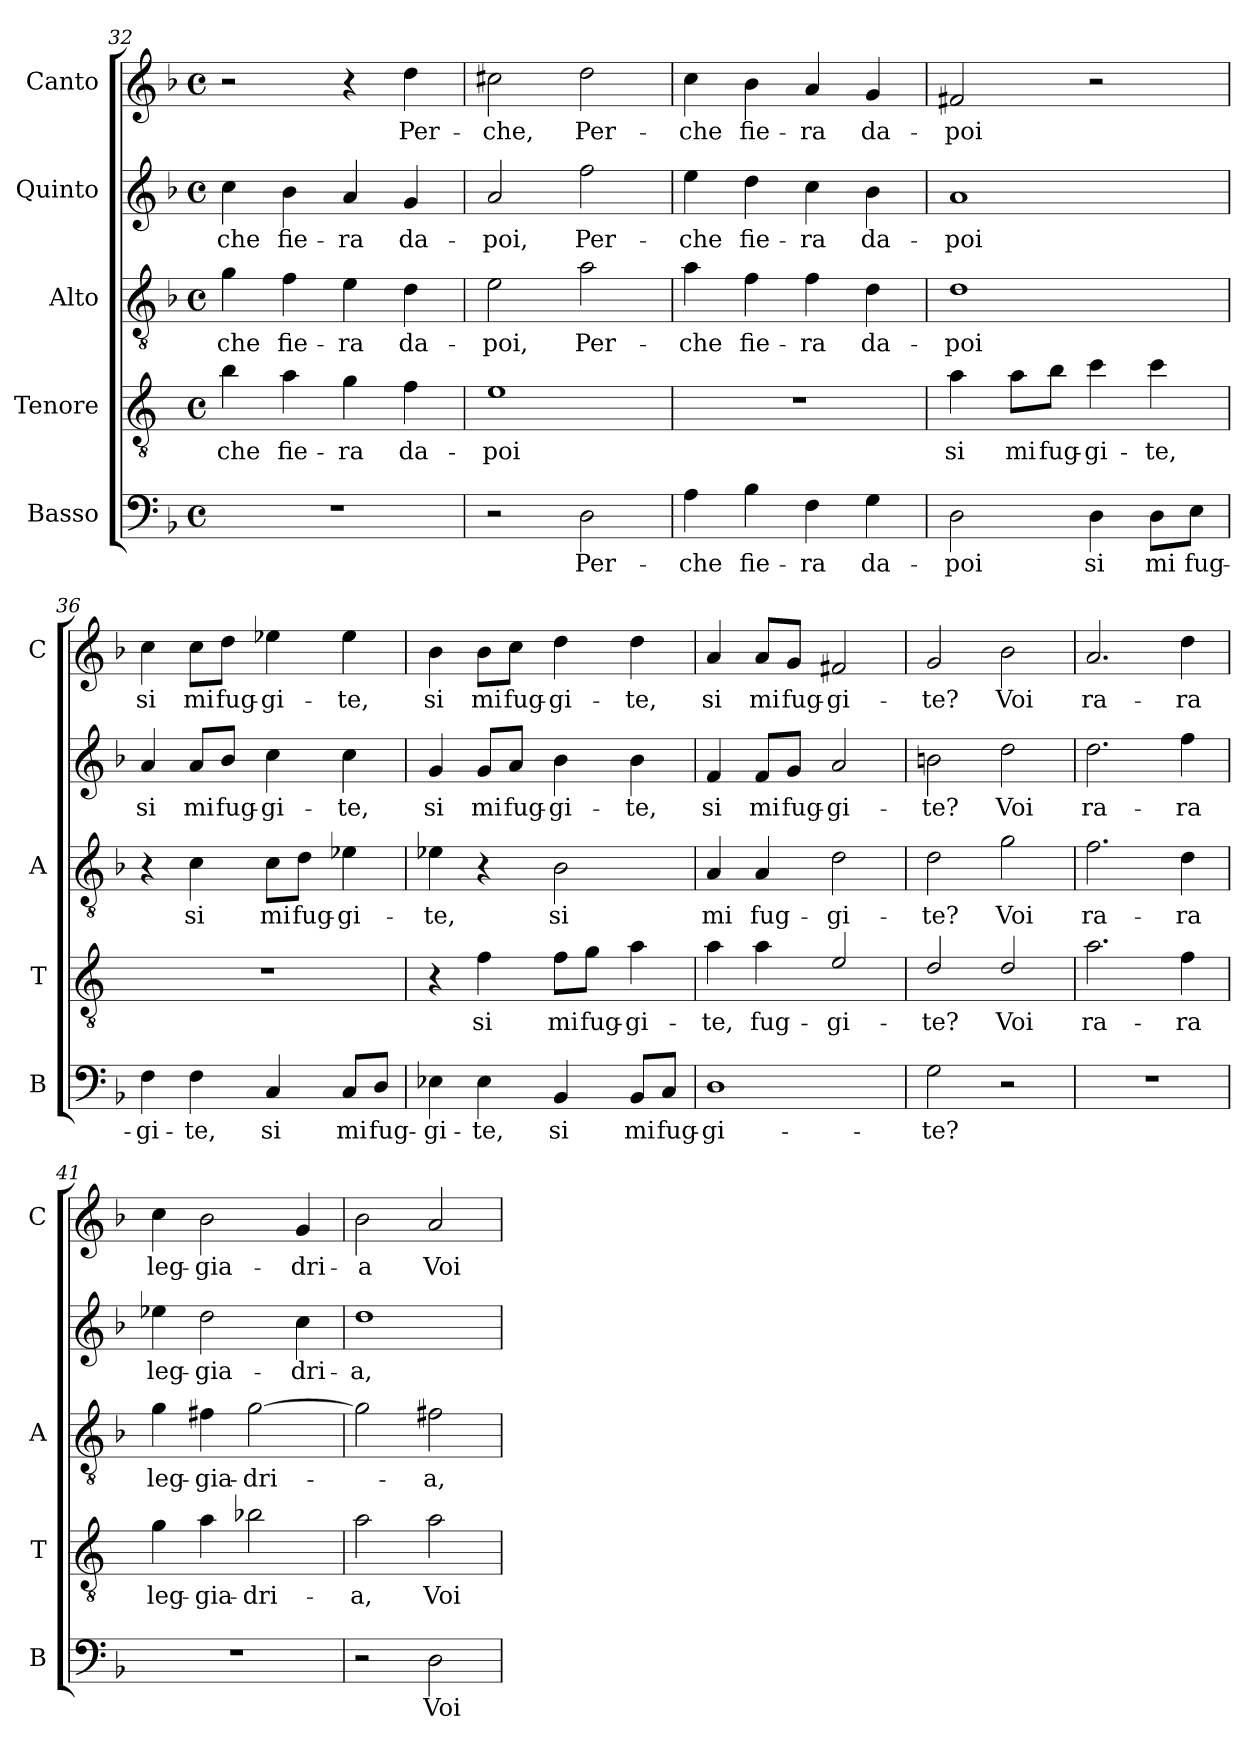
**kern	**text	**kern	**text	**kern	**text	**kern	**text	**kern	**text
*part5	*part5	*part4	*part4	*part3	*part3	*part2	*part2	*part1	*part1
*staff5	*staff5	*staff4	*staff4	*staff3	*staff3	*staff2	*staff2	*staff1	*staff1
*I"Basso	*	*I"Tenore	*	*I"Alto	*	*I"Quinto	*	*I"Canto	*
*I'B	*	*I'T	*	*I'A	*	*	*	*I'C	*
*clefF4	*	*clefGv2	*	*clefGv2	*	*clefG2	*	*clefG2	*
*	*	*ITrd4c7	*	*	*	*	*	*	*
*k[b-]	*	*k[b-]	*	*k[b-]	*	*k[b-]	*	*k[b-]	*
*F:	*	*F:	*	*F:	*	*F:	*	*F:	*
*M4/4	*	*M4/4	*	*M4/4	*	*M4/4	*	*M4/4	*
*met(c)	*	*met(c)	*	*met(c)	*	*met(c)	*	*met(c)	*
=32	=32	=32	=32	=32	=32	=32	=32	=32	=32
!	!	!	!LO:LY:b	!	!LO:LY:b	!	!LO:LY:b	!	!
1r	.	4e\	-che	4g\	-che	4cc\	-che	2r	.
!	!	!	!LO:LY:b	!	!LO:LY:b	!	!LO:LY:b	!	!
.	.	4d\	fie-	4f\	fie-	4b-\	fie-	.	.
!	!	!	!LO:LY:b	!	!LO:LY:b	!	!LO:LY:b	!	!
.	.	4c\	-ra	4e\	-ra	4a/	-ra	4r	.
!	!	!	!LO:LY:b	!	!LO:LY:b	!	!LO:LY:b	!	!LO:LY:b
.	.	4B-\	da-	4d\	da-	4g/	da-	4dd\	Per-
!!LO:PB:g=z
=33	=33	=33	=33	=33	=33	=33	=33	=33	=33
!	!	!	!LO:LY:b	!	!LO:LY:b	!	!LO:LY:b	!	!LO:LY:b
2r	.	1A	-poi	2e\	-poi,	2a/	-poi,	2cc#X\	-che,
!	!LO:LY:b	!	!	!	!LO:LY:b	!	!LO:LY:b	!	!LO:LY:b
2D\	Per-	.	.	2a\	Per-	2ff\	Per-	2dd\	Per-
=34	=34	=34	=34	=34	=34	=34	=34	=34	=34
!	!LO:LY:b	!	!	!	!LO:LY:b	!	!LO:LY:b	!	!LO:LY:b
4A\	-che	1r	.	4a\	-che	4ee\	-che	4cc\	-che
!	!LO:LY:b	!	!	!	!LO:LY:b	!	!LO:LY:b	!	!LO:LY:b
4B-\	fie-	.	.	4f\	fie-	4dd\	fie-	4b-\	fie-
!	!LO:LY:b	!	!	!	!LO:LY:b	!	!LO:LY:b	!	!LO:LY:b
4F\	-ra	.	.	4f\	-ra	4cc\	-ra	4a/	-ra
!	!LO:LY:b	!	!	!	!LO:LY:b	!	!LO:LY:b	!	!LO:LY:b
4G\	da-	.	.	4d\	da-	4b-\	da-	4g/	da-
=35	=35	=35	=35	=35	=35	=35	=35	=35	=35
!	!LO:LY:b	!	!LO:LY:b	!	!LO:LY:b	!	!LO:LY:b	!	!LO:LY:b
2D\	-poi	4d\	si	1d	-poi	1a	-poi	2f#X/	-poi
!	!	!	!LO:LY:b	!	!	!	!	!	!
.	.	8d\L	mi	.	.	.	.	.	.
!	!	!	!LO:LY:b	!	!	!	!	!	!
.	.	8e\J	fug-	.	.	.	.	.	.
!	!LO:LY:b	!	!LO:LY:b	!	!	!	!	!	!
4D\	si	4f\	-gi-	.	.	.	.	2r	.
!	!LO:LY:b	!	!LO:LY:b	!	!	!	!	!	!
8D\L	mi	4f\	-te,	.	.	.	.	.	.
!	!LO:LY:b	!	!	!	!	!	!	!	!
8E\J	fug-	.	.	.	.	.	.	.	.
=36	=36	=36	=36	=36	=36	=36	=36	=36	=36
!	!LO:LY:b	!	!	!	!	!	!LO:LY:b	!	!LO:LY:b
4F\	-gi-	1r	.	4r	.	4a/	si	4cc\	si
!	!LO:LY:b	!	!	!	!LO:LY:b	!	!LO:LY:b	!	!LO:LY:b
4F\	-te,	.	.	4c\	si	8a/L	mi	8cc\L	mi
!	!	!	!	!	!	!	!LO:LY:b	!	!LO:LY:b
.	.	.	.	.	.	8b-/J	fug-	8dd\J	fug-
!	!LO:LY:b	!	!	!	!LO:LY:b	!	!LO:LY:b	!	!LO:LY:b
4C/	si	.	.	8c\L	mi	4cc\	-gi-	4ee-X\	-gi-
!	!	!	!	!	!LO:LY:b	!	!	!	!
.	.	.	.	8d\J	fug-	.	.	.	.
!	!LO:LY:b	!	!	!	!LO:LY:b	!	!LO:LY:b	!	!LO:LY:b
8C/L	mi	.	.	4e-X\	-gi-	4cc\	-te,	4ee-\	-te,
!	!LO:LY:b	!	!	!	!	!	!	!	!
8D/J	fug-	.	.	.	.	.	.	.	.
=37	=37	=37	=37	=37	=37	=37	=37	=37	=37
!	!LO:LY:b	!	!	!	!LO:LY:b	!	!LO:LY:b	!	!LO:LY:b
4E-X\	-gi-	4r	.	4e-X\	-te,	4g/	si	4b-\	si
!	!LO:LY:b	!	!LO:LY:b	!	!	!	!LO:LY:b	!	!LO:LY:b
4E-\	-te,	4B-\	si	4r	.	8g/L	mi	8b-\L	mi
!	!	!	!	!	!	!	!LO:LY:b	!	!LO:LY:b
.	.	.	.	.	.	8a/J	fug-	8cc\J	fug-
!	!LO:LY:b	!	!LO:LY:b	!	!LO:LY:b	!	!LO:LY:b	!	!LO:LY:b
4BB-/	si	8B-\L	mi	2B-\	si	4b-\	-gi-	4dd\	-gi-
!	!	!	!LO:LY:b	!	!	!	!	!	!
.	.	8c\J	fug-	.	.	.	.	.	.
!	!LO:LY:b	!	!LO:LY:b	!	!	!	!LO:LY:b	!	!LO:LY:b
8BB-/L	mi	4d\	-gi-	.	.	4b-\	-te,	4dd\	-te,
!	!LO:LY:b	!	!	!	!	!	!	!	!
8C/J	fug-	.	.	.	.	.	.	.	.
!!LO:LB:g=z
=38	=38	=38	=38	=38	=38	=38	=38	=38	=38
!	!LO:LY:b	!	!LO:LY:b	!	!LO:LY:b	!	!LO:LY:b	!	!LO:LY:b
1D	-gi-	4d\	-te,	4A/	mi	4f/	si	4a/	si
!	!	!	!LO:LY:b	!	!LO:LY:b	!	!LO:LY:b	!	!LO:LY:b
.	.	4d\	fug-	4A/	fug-	8f/L	mi	8a/L	mi
!	!	!	!	!	!	!	!LO:LY:b	!	!LO:LY:b
.	.	.	.	.	.	8g/J	fug-	8g/J	fug-
!	!	!	!LO:LY:b	!	!LO:LY:b	!	!LO:LY:b	!	!LO:LY:b
.	.	2A/	-gi-	2d\	-gi-	2a/	-gi-	2f#X/	-gi-
=39	=39	=39	=39	=39	=39	=39	=39	=39	=39
!	!LO:LY:b	!	!LO:LY:b	!	!LO:LY:b	!	!LO:LY:b	!	!LO:LY:b
2G\	-te?	2G/	-te?	2d\	-te?	2bn\	-te?	2g/	-te?
!	!	!	!LO:LY:b	!	!LO:LY:b	!	!LO:LY:b	!	!LO:LY:b
2r	.	2G/	Voi	2g\	Voi	2dd\	Voi	2b-\	Voi
=40	=40	=40	=40	=40	=40	=40	=40	=40	=40
!	!	!	!LO:LY:b	!	!LO:LY:b	!	!LO:LY:b	!	!LO:LY:b
1r	.	2.d\	ra-	2.f\	ra-	2.dd\	ra-	2.a/	ra-
!	!	!	!LO:LY:b	!	!LO:LY:b	!	!LO:LY:b	!	!LO:LY:b
.	.	4B-\	-ra	4d\	-ra	4ff\	-ra	4dd\	-ra
=41	=41	=41	=41	=41	=41	=41	=41	=41	=41
!	!	!	!LO:LY:b	!	!LO:LY:b	!	!LO:LY:b	!	!LO:LY:b
1r	.	4c\	leg-	4g\	leg-	4ee-X\	leg-	4cc\	leg-
!	!	!	!LO:LY:b	!	!LO:LY:b	!	!LO:LY:b	!	!LO:LY:b
.	.	4d\	-gia-	4f#X\	-gia-	2dd\	-gia-	2b-\	-gia-
!	!	!	!LO:LY:b	!	!LO:LY:b	!	!	!	!
.	.	2e-X\	-dri-	[2g\	-dri-	.	.	.	.
!	!	!	!	!	!	!	!LO:LY:b	!	!LO:LY:b
.	.	.	.	.	.	4cc\	-dri-	4g/	-dri-
=42	=42	=42	=42	=42	=42	=42	=42	=42	=42
!	!	!	!LO:LY:b	!	!	!	!LO:LY:b	!	!LO:LY:b
2r	.	2d\	-a,	2g\]	.	1dd	-a,	2b-\	-a
!	!LO:LY:b	!	!LO:LY:b	!	!LO:LY:b	!	!	!	!LO:LY:b
2D\	Voi	2d\	Voi	2f#X\	-a,	.	.	2a/	Voi
=	=	=	=	=	=	=	=	=	=
*-	*-	*-	*-	*-	*-	*-	*-	*-	*-
